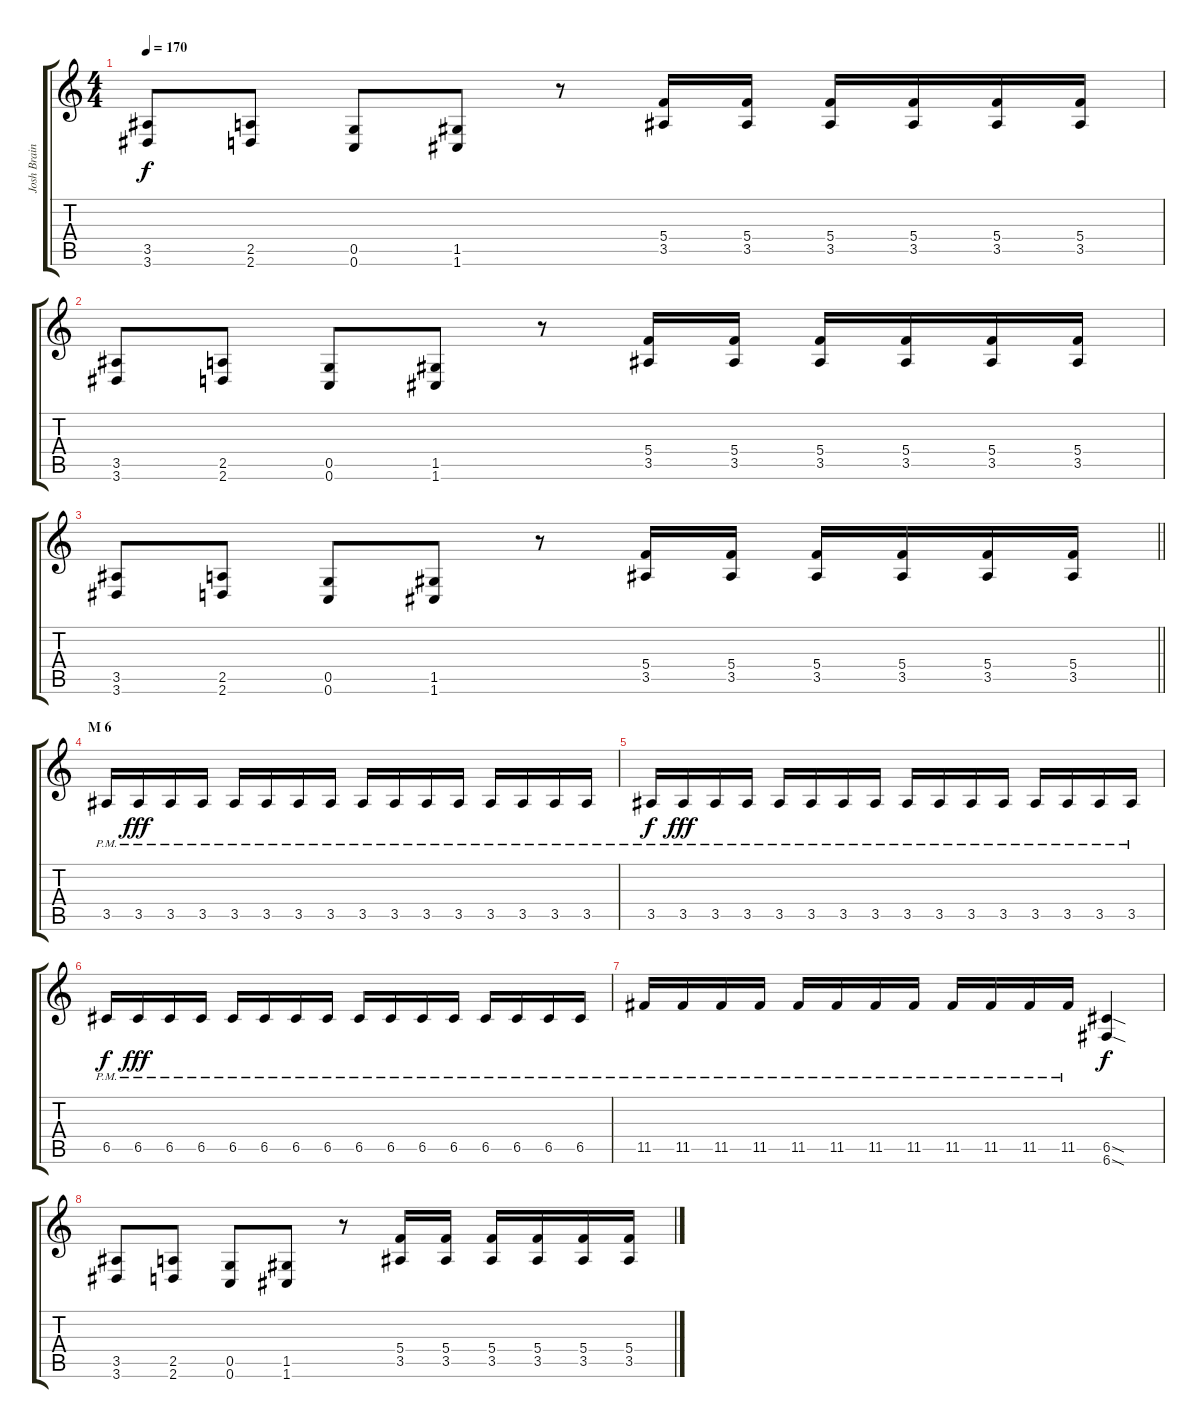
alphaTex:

\track ("Josh Brainard" "Josh Brain") {instrument distortionguitar}
\staff {score tabs}
\tuning (D4 A3 F3 C3 G2 C2) {hide}
\ts (4 4)
\tempo 170
\clef g2
\ks c
(3.5 3.6).8{dy f} (2.5 2.6).8 (0.5 0.6).8 (1.5 1.6).8 r.8 (5.4 3.5).16 (5.4 3.5).16 (5.4 3.5).16 (5.4 3.5).16 (5.4 3.5).16 (5.4 3.5).16 |
(3.5 3.6).8 (2.5 2.6).8 (0.5 0.6).8 (1.5 1.6).8 r.8 (5.4 3.5).16 (5.4 3.5).16 (5.4 3.5).16 (5.4 3.5).16 (5.4 3.5).16 (5.4 3.5).16 |
\barLineRight lightlight
(3.5 3.6).8 (2.5 2.6).8 (0.5 0.6).8 (1.5 1.6).8 r.8 (5.4 3.5).16 (5.4 3.5).16 (5.4 3.5).16 (5.4 3.5).16 (5.4 3.5).16 (5.4 3.5).16 |
\section ("" "M 6")
3.5{pm}.16 3.5{pm}.16{dy fff} 3.5{pm}.16 3.5{pm}.16 3.5{pm}.16 3.5{pm}.16 3.5{pm}.16 3.5{pm}.16 3.5{pm}.16 3.5{pm}.16 3.5{pm}.16 3.5{pm}.16 3.5{pm}.16 3.5{pm}.16 3.5{pm}.16 3.5{pm}.16 |
3.5{pm}.16{dy f} 3.5{pm}.16{dy fff} 3.5{pm}.16 3.5{pm}.16 3.5{pm}.16 3.5{pm}.16 3.5{pm}.16 3.5{pm}.16 3.5{pm}.16 3.5{pm}.16 3.5{pm}.16 3.5{pm}.16 3.5{pm}.16 3.5{pm}.16 3.5{pm}.16 3.5{pm}.16 |
6.5{pm}.16{dy f} 6.5{pm}.16{dy fff} 6.5{pm}.16 6.5{pm}.16 6.5{pm}.16 6.5{pm}.16 6.5{pm}.16 6.5{pm}.16 6.5{pm}.16 6.5{pm}.16 6.5{pm}.16 6.5{pm}.16 6.5{pm}.16 6.5{pm}.16 6.5{pm}.16 6.5{pm}.16 |
11.5{pm}.16{volume 16} 11.5{pm}.16 11.5{pm}.16 11.5{pm}.16 11.5{pm}.16 11.5{pm}.16 11.5{pm}.16 11.5{pm}.16 11.5{pm}.16 11.5{pm}.16 11.5{pm}.16 11.5{pm}.16 (6.5{sod} 6.6{sod}).4{dy f volume 10} |
(3.5 3.6).8 (2.5 2.6).8 (0.5 0.6).8 (1.5 1.6).8 r.8 (5.4 3.5).16 (5.4 3.5).16 (5.4 3.5).16 (5.4 3.5).16 (5.4 3.5).16 (5.4 3.5).16
